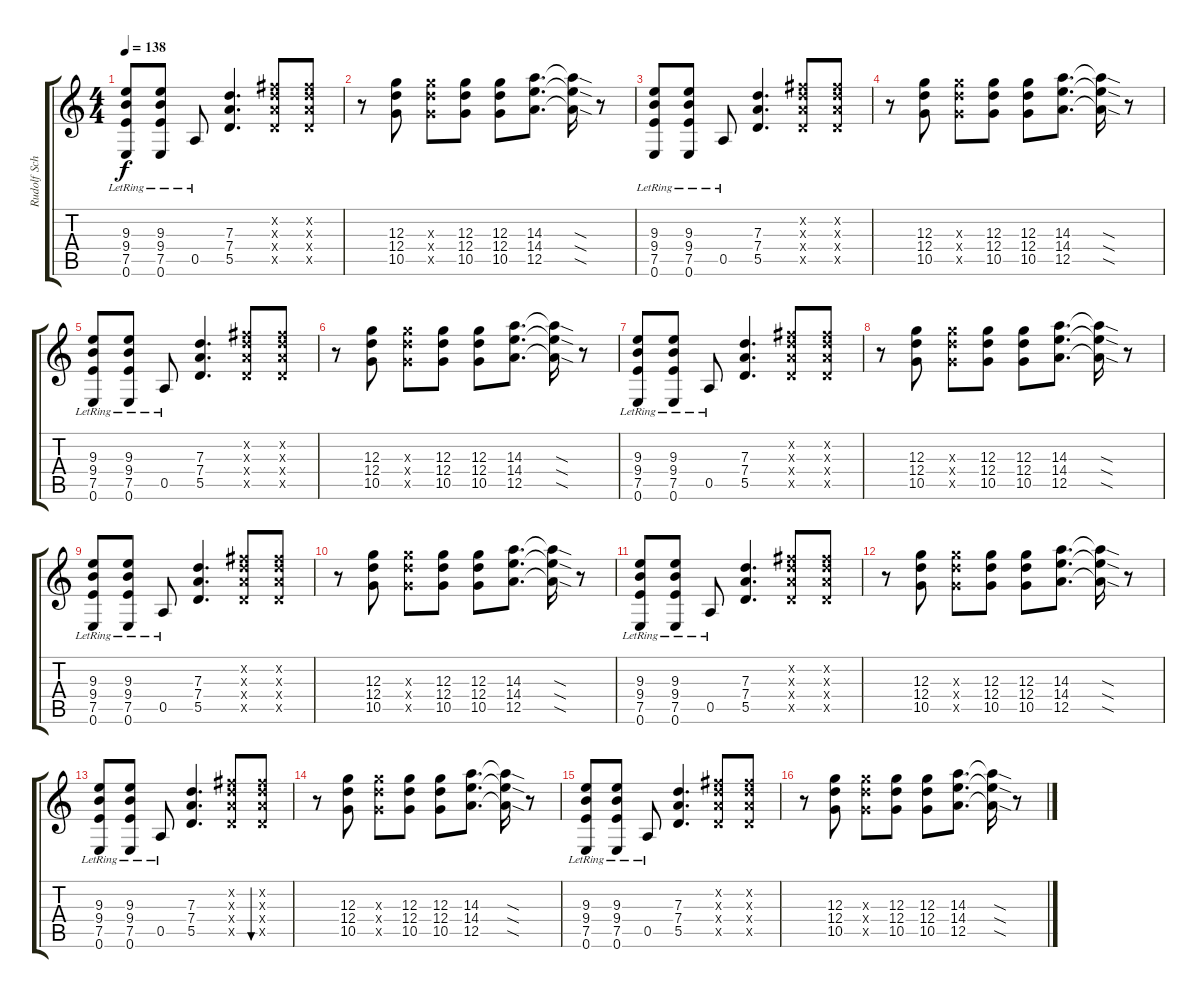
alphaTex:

\track ("Rudolf Schenker Guitar II" "Rudolf Sch") {instrument overdrivenguitar}
\staff {score tabs}
\tuning (E4 B3 G3 D3 A2 E2) {hide}
\ts (4 4)
\tempo 138
\clef g2
\ks c
(9.3{lr} 9.4{lr} 7.5{lr} 0.6).8{dy f} (9.3{lr} 9.4{lr} 7.5{lr} 0.6).8 0.5{lr}.8 (7.3 7.4 5.5).4{d} (7.2{x} 7.3{x} 7.4{x} 5.5{x}).8 (7.2{x} 7.3{x} 7.4{x} 5.5{x}).8 |
r.8 (12.3 12.4 10.5).8 (12.3{x} 12.4{x} 10.5{x}).8 (12.3 12.4 10.5).8 (12.3 12.4 10.5).8 (14.3 14.4 12.5).8{d} (14.3{sod t} 14.4{sod t} 12.5{sod t}).16 r.8 |
(9.3{lr} 9.4{lr} 7.5{lr} 0.6).8 (9.3{lr} 9.4{lr} 7.5{lr} 0.6).8 0.5{lr}.8 (7.3 7.4 5.5).4{d} (7.2{x} 7.3{x} 7.4{x} 5.5{x}).8 (7.2{x} 7.3{x} 7.4{x} 5.5{x}).8 |
r.8 (12.3 12.4 10.5).8 (12.3{x} 12.4{x} 10.5{x}).8 (12.3 12.4 10.5).8 (12.3 12.4 10.5).8 (14.3 14.4 12.5).8{d} (14.3{sod t} 14.4{sod t} 12.5{sod t}).16 r.8 |
(9.3{lr} 9.4{lr} 7.5{lr} 0.6).8 (9.3{lr} 9.4{lr} 7.5{lr} 0.6).8 0.5{lr}.8 (7.3 7.4 5.5).4{d} (7.2{x} 7.3{x} 7.4{x} 5.5{x}).8 (7.2{x} 7.3{x} 7.4{x} 5.5{x}).8 |
r.8 (12.3 12.4 10.5).8 (12.3{x} 12.4{x} 10.5{x}).8 (12.3 12.4 10.5).8 (12.3 12.4 10.5).8 (14.3 14.4 12.5).8{d} (14.3{sod t} 14.4{sod t} 12.5{sod t}).16 r.8 |
(9.3{lr} 9.4{lr} 7.5{lr} 0.6).8 (9.3{lr} 9.4{lr} 7.5{lr} 0.6).8 0.5{lr}.8 (7.3 7.4 5.5).4{d} (7.2{x} 7.3{x} 7.4{x} 5.5{x}).8 (7.2{x} 7.3{x} 7.4{x} 5.5{x}).8 |
r.8 (12.3 12.4 10.5).8 (12.3{x} 12.4{x} 10.5{x}).8 (12.3 12.4 10.5).8 (12.3 12.4 10.5).8 (14.3 14.4 12.5).8{d} (14.3{sod t} 14.4{sod t} 12.5{sod t}).16 r.8 |
(9.3{lr} 9.4{lr} 7.5{lr} 0.6).8 (9.3{lr} 9.4{lr} 7.5{lr} 0.6).8 0.5{lr}.8 (7.3 7.4 5.5).4{d} (7.2{x} 7.3{x} 7.4{x} 5.5{x}).8 (7.2{x} 7.3{x} 7.4{x} 5.5{x}).8 |
r.8 (12.3 12.4 10.5).8 (12.3{x} 12.4{x} 10.5{x}).8 (12.3 12.4 10.5).8 (12.3 12.4 10.5).8 (14.3 14.4 12.5).8{d} (14.3{sod t} 14.4{sod t} 12.5{sod t}).16 r.8 |
(9.3{lr} 9.4{lr} 7.5{lr} 0.6).8 (9.3{lr} 9.4{lr} 7.5{lr} 0.6).8 0.5{lr}.8 (7.3 7.4 5.5).4{d} (7.2{x} 7.3{x} 7.4{x} 5.5{x}).8 (7.2{x} 7.3{x} 7.4{x} 5.5{x}).8 |
r.8 (12.3 12.4 10.5).8 (12.3{x} 12.4{x} 10.5{x}).8 (12.3 12.4 10.5).8 (12.3 12.4 10.5).8 (14.3 14.4 12.5).8{d} (14.3{sod t} 14.4{sod t} 12.5{sod t}).16 r.8 |
(9.3{lr} 9.4{lr} 7.5{lr} 0.6).8 (9.3{lr} 9.4{lr} 7.5{lr} 0.6).8 0.5{lr}.8 (7.3 7.4 5.5).4{d} (7.2{x} 7.3{x} 7.4{x} 5.5{x}).8 (7.2{x} 7.3{x} 7.4{x} 5.5{x}).8{bu 60} |
r.8 (12.3 12.4 10.5).8 (12.3{x} 12.4{x} 10.5{x}).8 (12.3 12.4 10.5).8 (12.3 12.4 10.5).8 (14.3 14.4 12.5).8{d} (14.3{sod t} 14.4{sod t} 12.5{sod t}).16 r.8 |
(9.3{lr} 9.4{lr} 7.5{lr} 0.6).8 (9.3{lr} 9.4{lr} 7.5{lr} 0.6).8 0.5{lr}.8 (7.3 7.4 5.5).4{d} (7.2{x} 7.3{x} 7.4{x} 5.5{x}).8 (7.2{x} 7.3{x} 7.4{x} 5.5{x}).8 |
r.8 (12.3 12.4 10.5).8 (12.3{x} 12.4{x} 10.5{x}).8 (12.3 12.4 10.5).8 (12.3 12.4 10.5).8 (14.3 14.4 12.5).8{d} (14.3{sod t} 14.4{sod t} 12.5{sod t}).16 r.8
